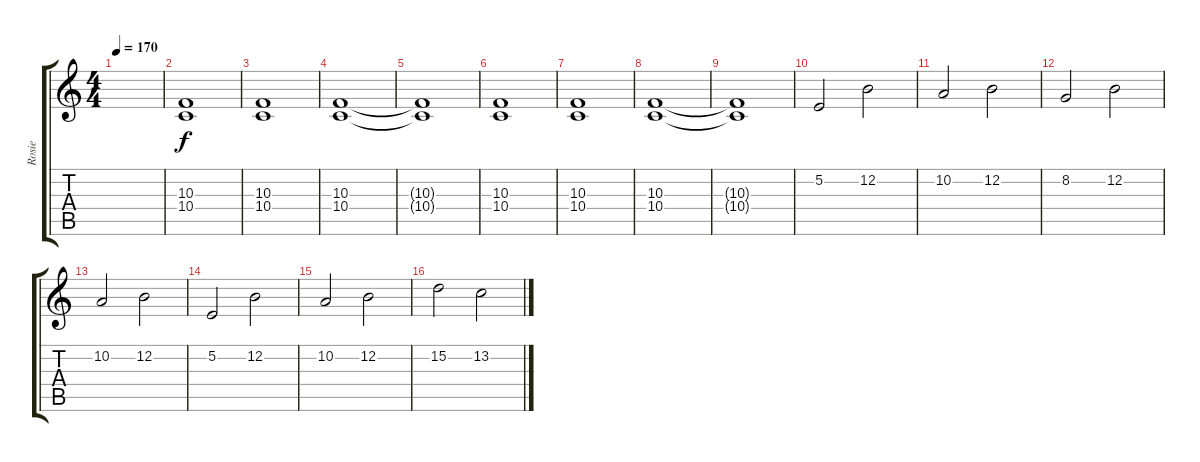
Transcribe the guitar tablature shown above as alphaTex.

\track ("Rosie" "Rosie") {instrument choiraahs}
\staff {score tabs}
\tuning (E4 B3 G3 D3 A2 D2) {hide}
\ts (4 4)
\tempo 170
\clef g2
\ks c
|
(10.3 10.4).1{volume 12} |
(10.3 10.4).1 |
(10.3 10.4).1 |
(10.3{t} 10.4{t}).1 |
(10.3 10.4).1{volume 12} |
(10.3 10.4).1 |
(10.3 10.4).1 |
(10.3{t} 10.4{t}).1 |
5.2.2 12.2.2 |
10.2.2 12.2.2 |
8.2.2 12.2.2 |
10.2.2 12.2.2 |
5.2.2 12.2.2 |
10.2.2 12.2.2 |
15.2.2 13.2.2
